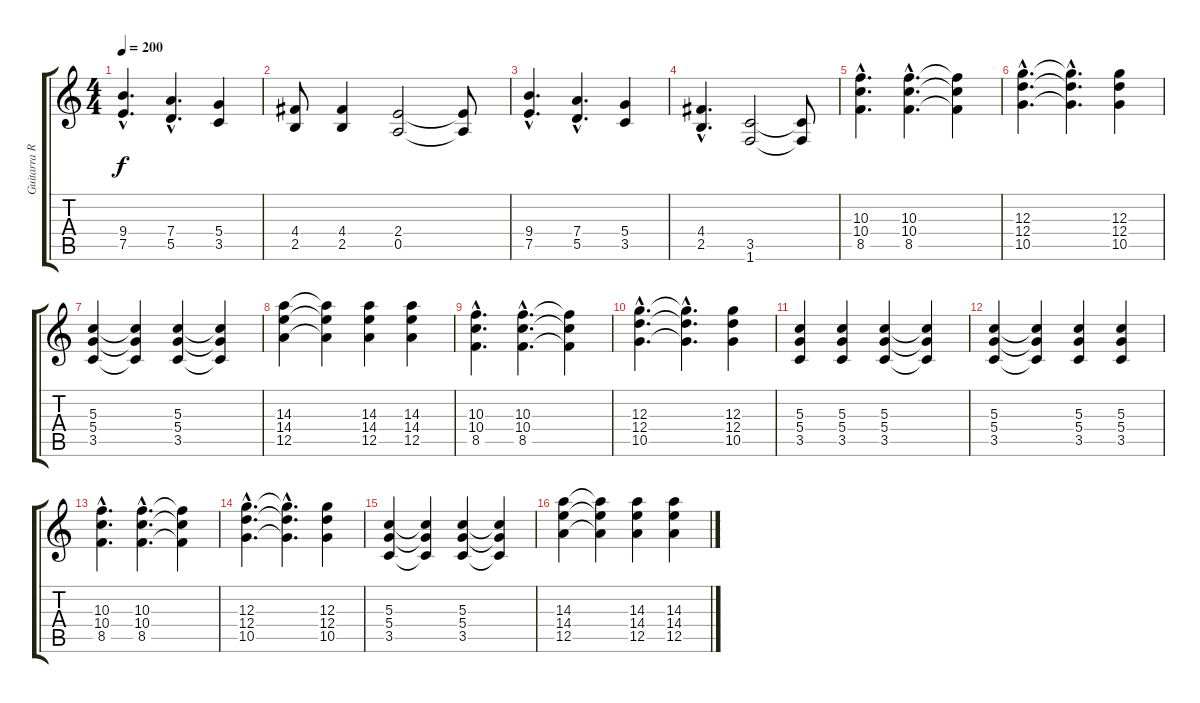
\track ("Guitarra Ritmica" "Guitarra R") {instrument distortionguitar}
\staff {score tabs}
\tuning (E4 B3 G3 D3 A2 E2) {hide}
\ts (4 4)
\tempo 200
\clef g2
\ks c
(9.4{hac} 7.5{hac}).4{d dy f} (7.4{hac} 5.5{hac}).4{d} (5.4 3.5).4 |
(4.4 2.5).8 (4.4 2.5).4 (2.4 0.5).2 (2.4{t} 0.5{t}).8 |
(9.4{hac} 7.5{hac}).4{d} (7.4{hac} 5.5{hac}).4{d} (5.4 3.5).4 |
(4.4{hac} 2.5{hac}).4{d} (3.5 1.6).2 (3.5{t} 1.6{t}).8 |
(10.3{hac} 10.4{hac} 8.5{hac}).4{d} (10.3{hac} 10.4{hac} 8.5{hac}).4{d} (10.3{t} 10.4{t} 8.5{t}).4 |
(12.3{hac} 12.4{hac} 10.5{hac}).4{d} (12.3{hac t} 12.4{hac t} 10.5{hac t}).4{d} (12.3 12.4 10.5).4 |
(5.3 5.4 3.5).4 (5.3{t} 5.4{t} 3.5{t}).4 (5.3 5.4 3.5).4 (5.3{t} 5.4{t} 3.5{t}).4 |
(14.3 14.4 12.5).4 (14.3{t} 14.4{t} 12.5{t}).4 (14.3 14.4 12.5).4 (14.3 14.4 12.5).4 |
(10.3{hac} 10.4{hac} 8.5{hac}).4{d} (10.3{hac} 10.4{hac} 8.5{hac}).4{d} (10.3{t} 10.4{t} 8.5{t}).4 |
(12.3{hac} 12.4{hac} 10.5{hac}).4{d} (12.3{hac t} 12.4{hac t} 10.5{hac t}).4{d} (12.3 12.4 10.5).4 |
(5.3 5.4 3.5).4 (5.3 5.4 3.5).4 (5.3 5.4 3.5).4 (5.3{t} 5.4{t} 3.5{t}).4 |
(5.3 5.4 3.5).4 (5.3{t} 5.4{t} 3.5{t}).4 (5.3 5.4 3.5).4 (5.3 5.4 3.5).4 |
(10.3{hac} 10.4{hac} 8.5{hac}).4{d} (10.3{hac} 10.4{hac} 8.5{hac}).4{d} (10.3{t} 10.4{t} 8.5{t}).4 |
(12.3{hac} 12.4{hac} 10.5{hac}).4{d} (12.3{hac t} 12.4{hac t} 10.5{hac t}).4{d} (12.3 12.4 10.5).4 |
(5.3 5.4 3.5).4 (5.3{t} 5.4{t} 3.5{t}).4 (5.3 5.4 3.5).4 (5.3{t} 5.4{t} 3.5{t}).4 |
(14.3 14.4 12.5).4 (14.3{t} 14.4{t} 12.5{t}).4 (14.3 14.4 12.5).4 (14.3 14.4 12.5).4
